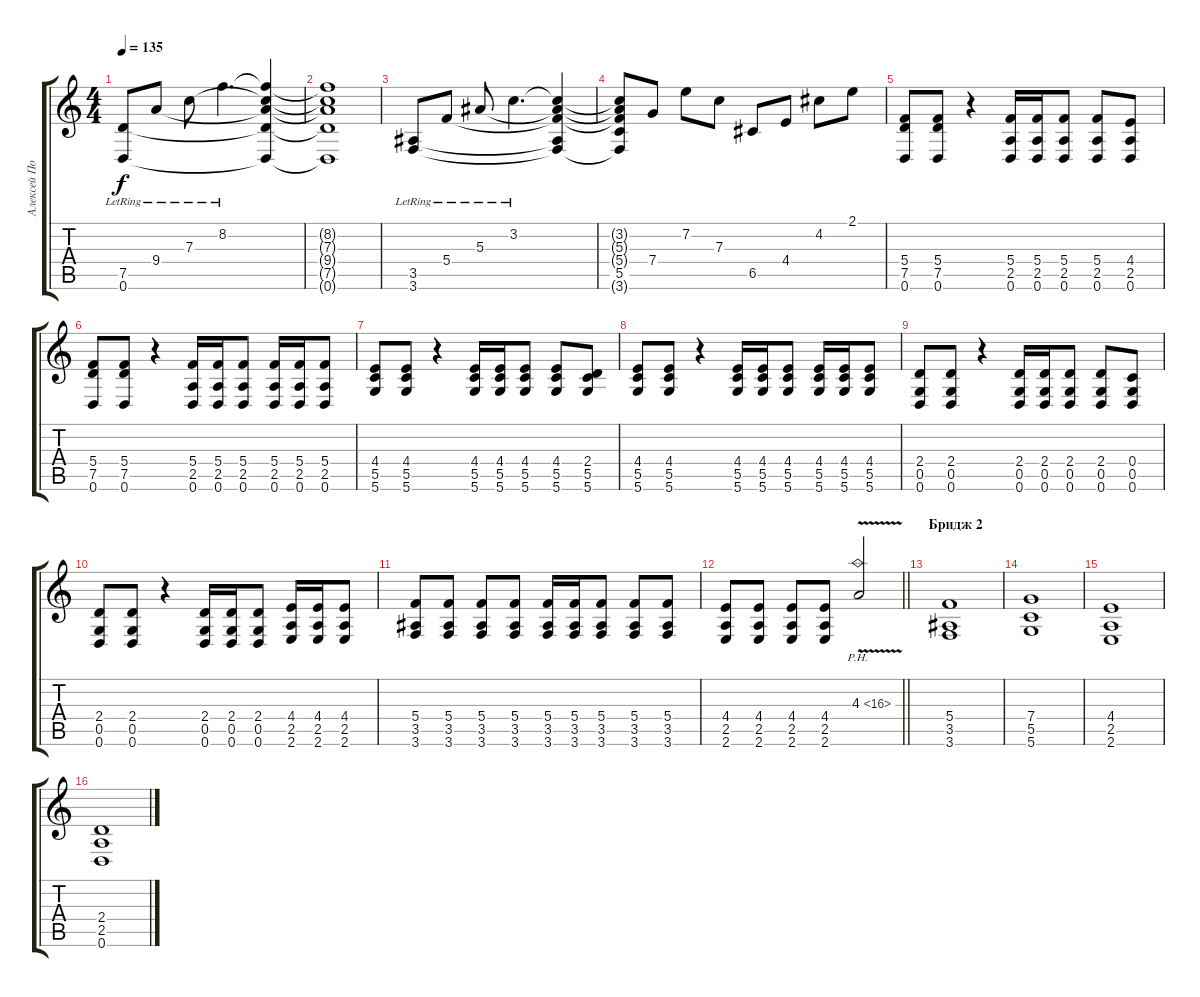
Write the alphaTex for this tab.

\track ("Алексей Подгорный" "Алексей По") {instrument distortionguitar}
\staff {score tabs}
\tuning (D4 A3 F3 C3 G2 D2) {hide}
\ts (4 4)
\tempo 135
\clef g2
\ks c
(7.5{lr} 0.6{lr}).8{dy f} 9.4{lr}.8 7.3{lr}.8 8.2{lr}.4{d} (8.2{t} 7.3{t} 9.4{t} 7.5{t} 0.6{t}).4 |
(8.2{t} 7.3{t} 9.4{t} 7.5{t} 0.6{t}).1 |
(3.5{lr} 3.6{lr}).8 5.4{lr}.8 5.3{lr}.8 3.2{lr}.4{d} (3.2{t} 5.3{t} 5.4{t} 3.5{t} 3.6{t}).4 |
(3.2{t} 5.3{t} 5.4{t} 5.5 3.6{t}).8 7.4.8 7.2.8 7.3.8 6.5.8 4.4.8 4.2.8 2.1.8 |
(5.4 7.5 0.6).8{instrument distortionguitar} (5.4 7.5 0.6).8 r.4 (5.4 2.5 0.6).16 (5.4 2.5 0.6).16 (5.4 2.5 0.6).8 (5.4 2.5 0.6).8 (4.4 2.5 0.6).8 |
(5.4 7.5 0.6).8{instrument distortionguitar} (5.4 7.5 0.6).8 r.4 (5.4 2.5 0.6).16 (5.4 2.5 0.6).16 (5.4 2.5 0.6).8 (5.4 2.5 0.6).16 (5.4 2.5 0.6).16 (5.4 2.5 0.6).8 |
(4.4 5.5 5.6).8 (4.4 5.5 5.6).8 r.4 (4.4 5.5 5.6).16 (4.4 5.5 5.6).16 (4.4 5.5 5.6).8 (4.4 5.5 5.6).8 (2.4 5.5 5.6).8 |
(4.4 5.5 5.6).8 (4.4 5.5 5.6).8 r.4 (4.4 5.5 5.6).16 (4.4 5.5 5.6).16 (4.4 5.5 5.6).8 (4.4 5.5 5.6).16 (4.4 5.5 5.6).16 (4.4 5.5 5.6).8 |
(2.4 0.5 0.6).8 (2.4 0.5 0.6).8 r.4 (2.4 0.5 0.6).16 (2.4 0.5 0.6).16 (2.4 0.5 0.6).8 (2.4 0.5 0.6).8 (0.4 0.5 0.6).8 |
(2.4 0.5 0.6).8 (2.4 0.5 0.6).8 r.4 (2.4 0.5 0.6).16 (2.4 0.5 0.6).16 (2.4 0.5 0.6).8 (4.4 2.5 2.6).16 (4.4 2.5 2.6).16 (4.4 2.5 2.6).8 |
(5.4 3.5 3.6).8 (5.4 3.5 3.6).8 (5.4 3.5 3.6).8 (5.4 3.5 3.6).8 (5.4 3.5 3.6).16 (5.4 3.5 3.6).16 (5.4 3.5 3.6).8 (5.4 3.5 3.6).8 (5.4 3.5 3.6).8 |
\barLineRight lightlight
(4.4 2.5 2.6).8 (4.4 2.5 2.6).8 (4.4 2.5 2.6).8 (4.4 2.5 2.6).8 4.3{ph 12 v}.2 |
\section ("" "Бридж 2")
(5.4 3.5 3.6).1 |
(7.4 5.5 5.6).1 |
(4.4 2.5 2.6).1 |
(2.4 2.5 0.6).1
